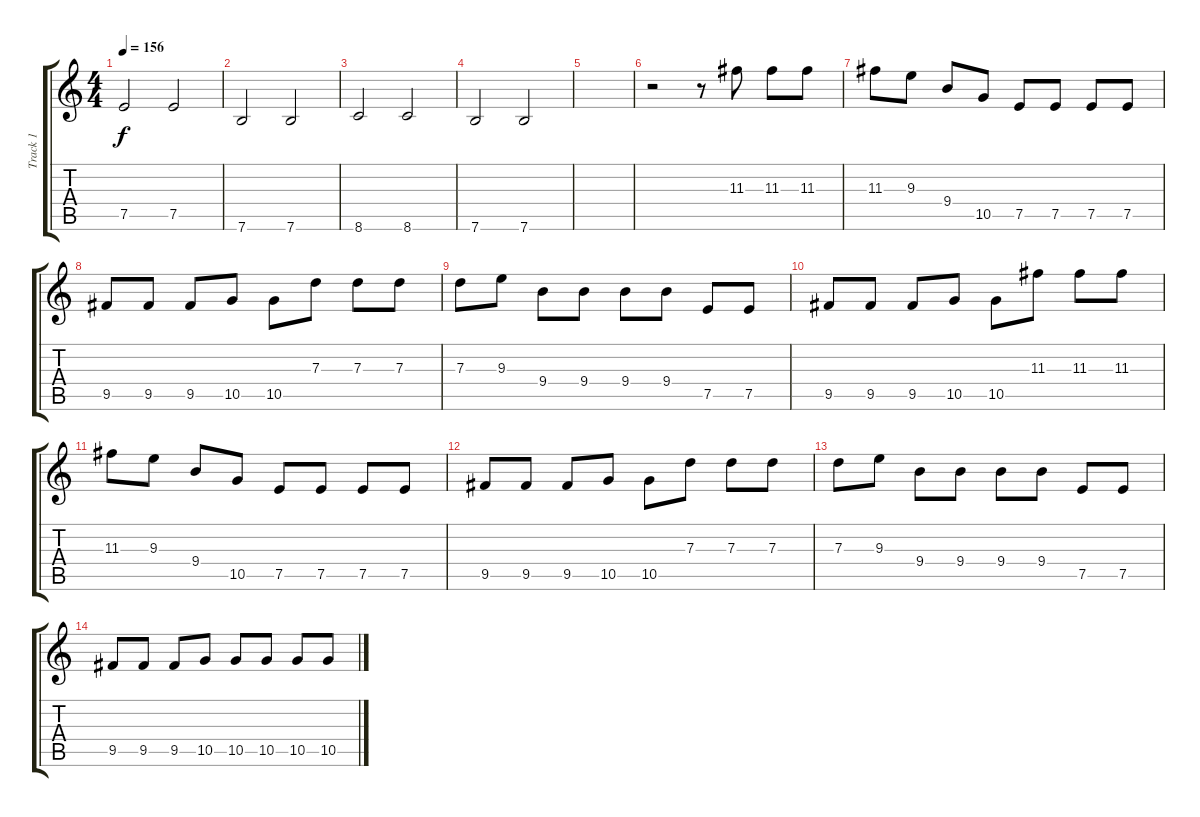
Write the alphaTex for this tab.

\track ("Track 1" "Track 1") {instrument overdrivenguitar}
\staff {score tabs}
\tuning (E4 B3 G3 D3 A2 E2) {hide}
\ts (4 4)
\tempo 156
\clef g2
\ks c
7.5.2{dy f} 7.5.2 |
7.6.2 7.6.2 |
8.6.2 8.6.2 |
7.6.2 7.6.2 |
|
r.2 r.8 11.3.8 11.3.8 11.3.8 |
11.3.8 9.3.8 9.4.8 10.5.8 7.5.8 7.5.8 7.5.8 7.5.8 |
9.5.8 9.5.8 9.5.8 10.5.8 10.5.8 7.3.8 7.3.8 7.3.8 |
7.3.8 9.3.8 9.4.8 9.4.8 9.4.8 9.4.8 7.5.8 7.5.8 |
9.5.8 9.5.8 9.5.8 10.5.8 10.5.8 11.3.8 11.3.8 11.3.8 |
11.3.8 9.3.8 9.4.8 10.5.8 7.5.8 7.5.8 7.5.8 7.5.8 |
9.5.8 9.5.8 9.5.8 10.5.8 10.5.8 7.3.8 7.3.8 7.3.8 |
7.3.8 9.3.8 9.4.8 9.4.8 9.4.8 9.4.8 7.5.8 7.5.8 |
9.5.8 9.5.8 9.5.8 10.5.8 10.5.8 10.5.8 10.5.8 10.5.8
